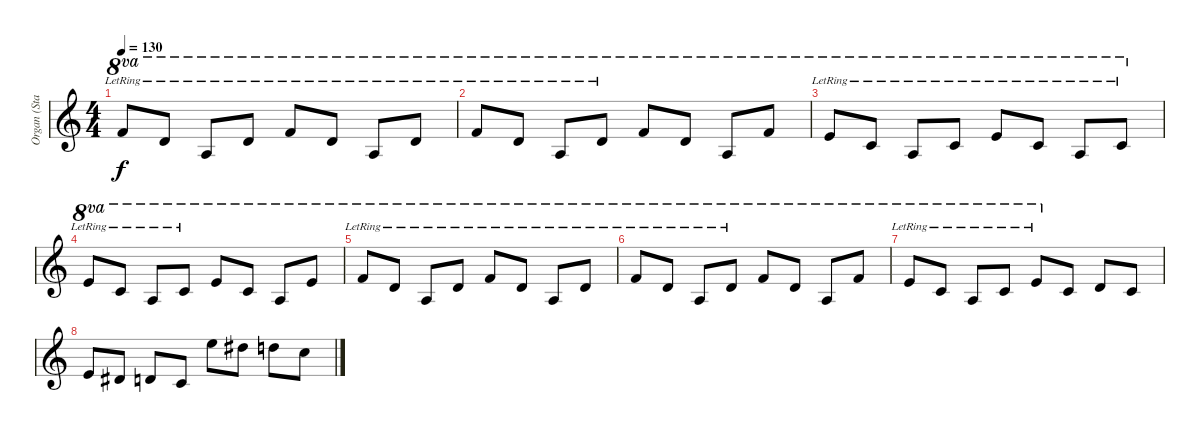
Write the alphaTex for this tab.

\track ("Organ (Staff 1)" "Organ (Sta") {instrument drawbarorgan}
\staff {score}
\tuning (E4 B3 G3 D3 A2 E2 B1) {hide}
\ts (4 4)
\tempo 130
\clef g2
\ks c
13.1{lr}.8{ot 8va dy f} 10.1{lr}.8{ot 8va} 5.1{lr}.8{ot 8va} 10.1{lr}.8{ot 8va} 13.1{lr}.8{ot 8va} 10.1{lr}.8{ot 8va} 5.1{lr}.8{ot 8va} 10.1{lr}.8{ot 8va} |
13.1{lr}.8{ot 8va} 10.1{lr}.8{ot 8va} 5.1{lr}.8{ot 8va} 10.1{lr}.8{ot 8va} 13.1.8{ot 8va} 10.1.8{ot 8va} 5.1.8{ot 8va} 13.1.8{ot 8va} |
12.1{lr}.8{ot 8va} 8.1{lr}.8{ot 8va} 5.1{lr}.8{ot 8va} 8.1{lr}.8{ot 8va} 12.1{lr}.8{ot 8va} 8.1{lr}.8{ot 8va} 5.1{lr}.8{ot 8va} 8.1{lr}.8{ot 8va} |
12.1{lr}.8{ot 8va} 8.1{lr}.8{ot 8va} 5.1{lr}.8{ot 8va} 8.1{lr}.8{ot 8va} 12.1.8{ot 8va} 8.1.8{ot 8va} 5.1.8{ot 8va} 12.1.8{ot 8va} |
13.1{lr}.8{ot 8va} 10.1{lr}.8{ot 8va} 5.1{lr}.8{ot 8va} 10.1{lr}.8{ot 8va} 13.1{lr}.8{ot 8va} 10.1{lr}.8{ot 8va} 5.1{lr}.8{ot 8va} 10.1{lr}.8{ot 8va} |
13.1{lr}.8{ot 8va} 10.1{lr}.8{ot 8va} 5.1{lr}.8{ot 8va} 10.1{lr}.8{ot 8va} 13.1.8{ot 8va} 10.1.8{ot 8va} 5.1.8{ot 8va} 13.1.8{ot 8va} |
12.1{lr}.8{ot 8va} 8.1{lr}.8{ot 8va} 5.1{lr}.8{ot 8va} 8.1{lr}.8{ot 8va} 12.1{lr}.8{ot 8va} 1.2.8 3.2.8 1.2.8 |
0.1.8 4.2.8 3.2.8 1.2.8 12.1.8 11.1.8 10.1.8 8.1.8
